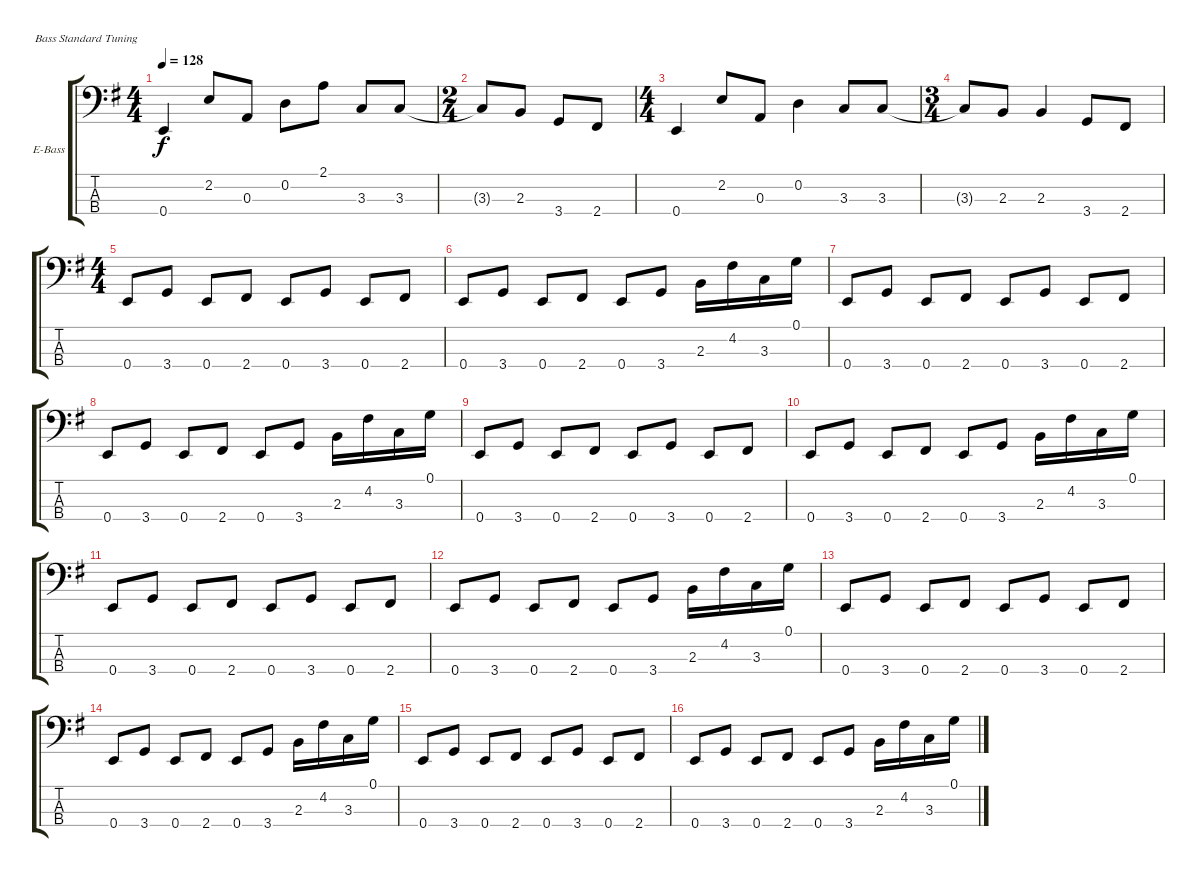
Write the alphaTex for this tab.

\defaultSystemsLayout 4
\bracketExtendMode groupsimilarinstruments
\firstSystemTrackNameOrientation horizontal
\otherSystemsTrackNameOrientation horizontal
\track ("Bass" "E-Bass") {instrument electricbassfinger}
\staff {score tabs}
\tuning (G2 D2 A1 E1)
\ts (4 4)
\tempo 128
\clef f4
\ks g
0.4.4{dy f} 2.2.8 0.3.8 0.2.8 2.1.8 3.3.8 3.3.8 |
\ts (2 4)
3.3{t}.8 2.3.8 3.4.8 2.4.8 |
\ts (4 4)
0.4.4 2.2.8 0.3.8 0.2.4 3.3.8 3.3.8 |
\ts (3 4)
3.3{t}.8 2.3.8 2.3.4 3.4.8 2.4.8 |
\ts (4 4)
0.4.8 3.4.8 0.4.8 2.4.8 0.4.8 3.4.8 0.4.8 2.4.8 |
0.4.8 3.4.8 0.4.8 2.4.8 0.4.8 3.4.8 2.3.16 4.2.16 3.3.16 0.1.16 |
0.4.8 3.4.8 0.4.8 2.4.8 0.4.8 3.4.8 0.4.8 2.4.8 |
0.4.8 3.4.8 0.4.8 2.4.8 0.4.8 3.4.8 2.3.16 4.2.16 3.3.16 0.1.16 |
0.4.8 3.4.8 0.4.8 2.4.8 0.4.8 3.4.8 0.4.8 2.4.8 |
0.4.8 3.4.8 0.4.8 2.4.8 0.4.8 3.4.8 2.3.16 4.2.16 3.3.16 0.1.16 |
0.4.8 3.4.8 0.4.8 2.4.8 0.4.8 3.4.8 0.4.8 2.4.8 |
0.4.8 3.4.8 0.4.8 2.4.8 0.4.8 3.4.8 2.3.16 4.2.16 3.3.16 0.1.16 |
0.4.8 3.4.8 0.4.8 2.4.8 0.4.8 3.4.8 0.4.8 2.4.8 |
0.4.8 3.4.8 0.4.8 2.4.8 0.4.8 3.4.8 2.3.16 4.2.16 3.3.16 0.1.16 |
0.4.8 3.4.8 0.4.8 2.4.8 0.4.8 3.4.8 0.4.8 2.4.8 |
0.4.8 3.4.8 0.4.8 2.4.8 0.4.8 3.4.8 2.3.16 4.2.16 3.3.16 0.1.16
